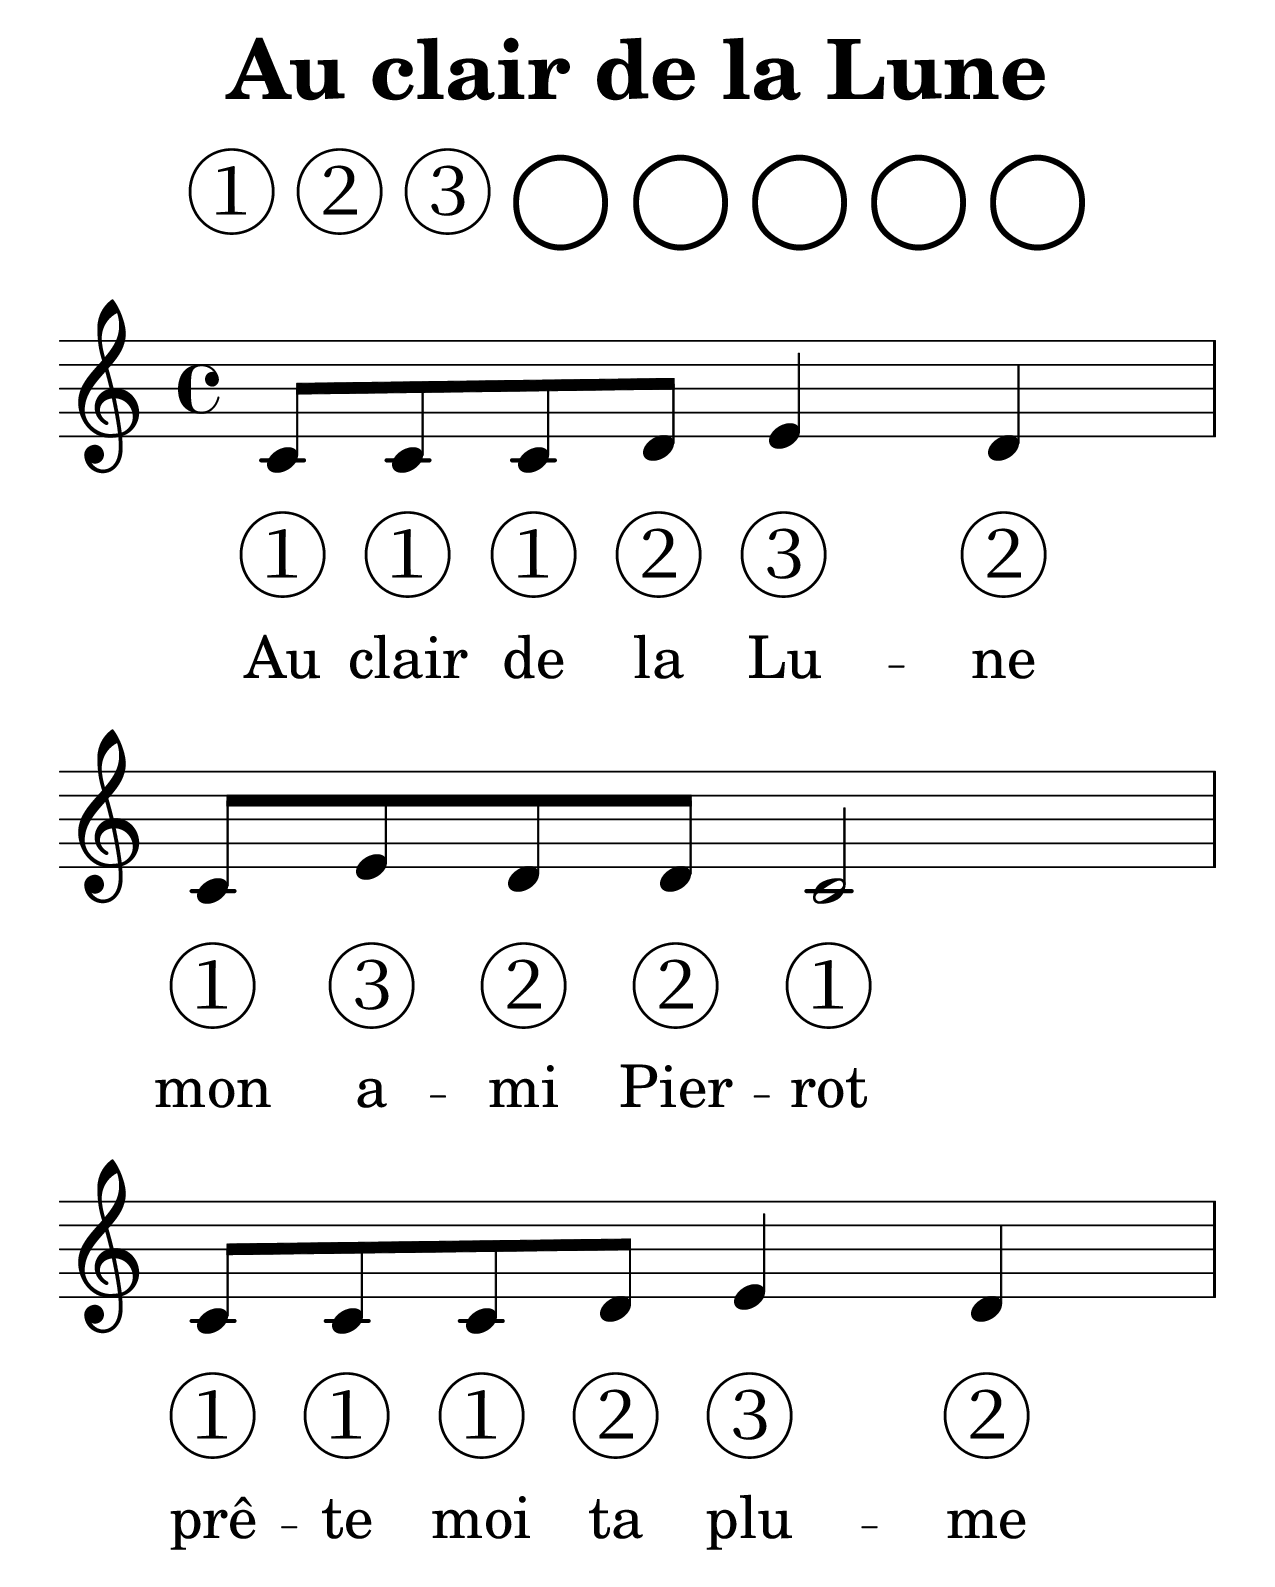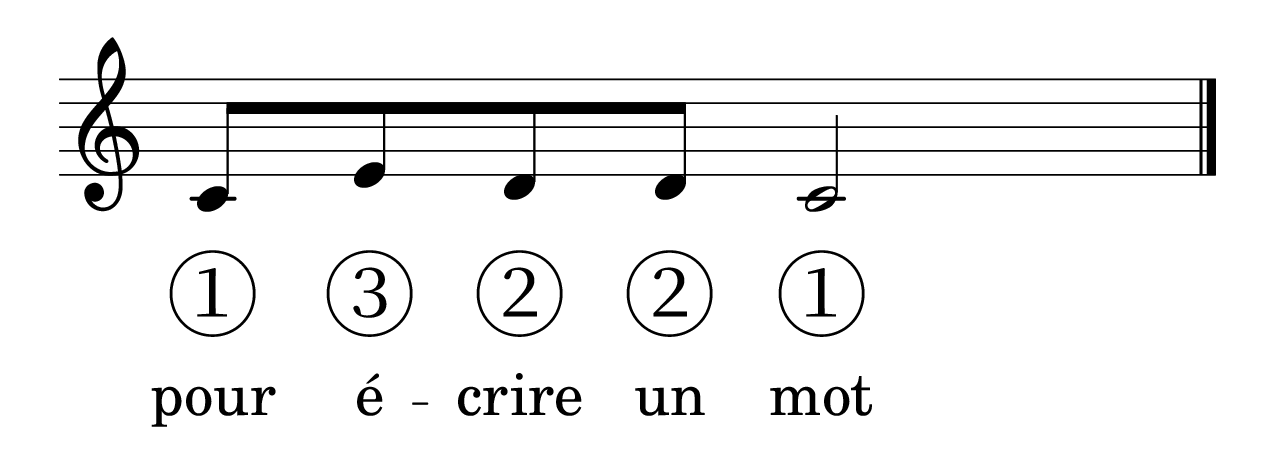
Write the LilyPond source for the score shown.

\version "2.18.2"
\include "common.ly"
\version "2.18.2"

% for reference
% ① ② ③ ④ ⑤ ⑥ ⑦ ⑧ ◯

% empty circles with bar number to colorize
oc = "①"
od = "②"
oe = "③"
of = "④"
og = "⑤"
oap = "⑥"
obp = "⑦"
ocp = "⑧"
oo = "◯"


\header {
 title = "Au clair de la Lune"
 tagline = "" 
}

\markup {
  \column {
  \vspace #0.5
  \fill-line { \column { \line { 
    \fontsize #5 { \oc \od \oe \oo \oo \oo \oo \oo}}}}
  \vspace #0.5
  }
}

<<

 \relative c' {
   \clef treble
   \time 4/4
   \key c \major

   \repeat "unfold" 2 {
       c8 c c d e4 d c8 e d d c2
   }
  
   \bar "|."
 }

 \addlyrics {
    % set size to same as in header
    \set fontSize = #4
    \repeat "unfold" 2 {
    	\oc \oc \oc \od \oe \od \oc \oe \od \od \oc
    }
 }

 \addlyrics {
    Au clair de la Lu -- ne
    mon a -- mi Pier -- rot
    prê -- te moi ta plu -- me
    pour é -- crire un mot
 }

>>

